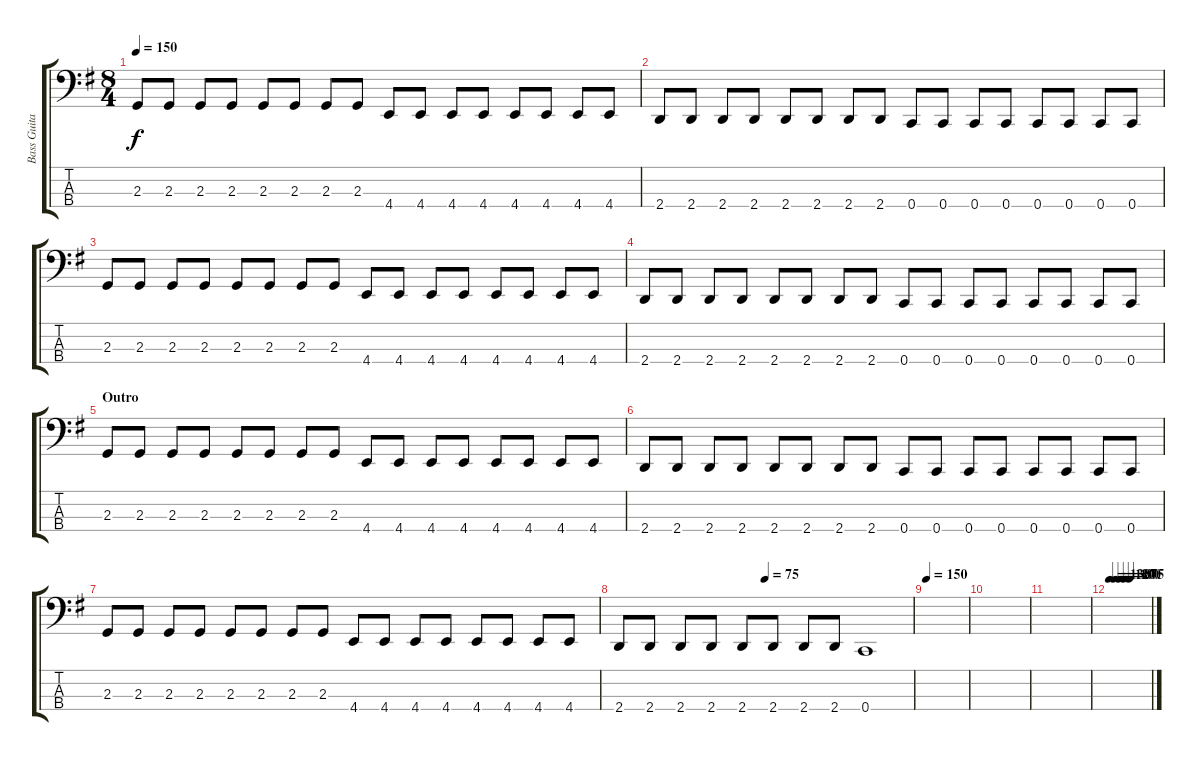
\track ("Bass Guitar" "Bass Guita") {instrument electricbassfinger}
\staff {score tabs}
\tuning (Eb2 Bb1 F1 C1) {hide}
\ts (8 4)
\tempo 150
\clef f4
\ks g
2.3.8{dy f} 2.3.8 2.3.8 2.3.8 2.3.8 2.3.8 2.3.8 2.3.8 4.4.8 4.4.8 4.4.8 4.4.8 4.4.8 4.4.8 4.4.8 4.4.8 |
2.4.8 2.4.8 2.4.8 2.4.8 2.4.8 2.4.8 2.4.8 2.4.8 0.4.8 0.4.8 0.4.8 0.4.8 0.4.8 0.4.8 0.4.8 0.4.8 |
2.3.8 2.3.8 2.3.8 2.3.8 2.3.8 2.3.8 2.3.8 2.3.8 4.4.8 4.4.8 4.4.8 4.4.8 4.4.8 4.4.8 4.4.8 4.4.8 |
2.4.8 2.4.8 2.4.8 2.4.8 2.4.8 2.4.8 2.4.8 2.4.8 0.4.8 0.4.8 0.4.8 0.4.8 0.4.8 0.4.8 0.4.8 0.4.8 |
\section ("" "Outro")
2.3.8 2.3.8 2.3.8 2.3.8 2.3.8 2.3.8 2.3.8 2.3.8 4.4.8 4.4.8 4.4.8 4.4.8 4.4.8 4.4.8 4.4.8 4.4.8 |
2.4.8 2.4.8 2.4.8 2.4.8 2.4.8 2.4.8 2.4.8 2.4.8 0.4.8 0.4.8 0.4.8 0.4.8 0.4.8 0.4.8 0.4.8 0.4.8 |
2.3.8 2.3.8 2.3.8 2.3.8 2.3.8 2.3.8 2.3.8 2.3.8 4.4.8 4.4.8 4.4.8 4.4.8 4.4.8 4.4.8 4.4.8 4.4.8 |
\tempo (75 0.5)
2.4.8 2.4.8 2.4.8 2.4.8 2.4.8 2.4.8 2.4.8 2.4.8 0.4.1 |
\tempo 150
|
|
|
\tempo 130
\tempo (120 0.125)
\tempo (100 0.25)
\tempo (80 0.375)
\tempo (75 0.5)
